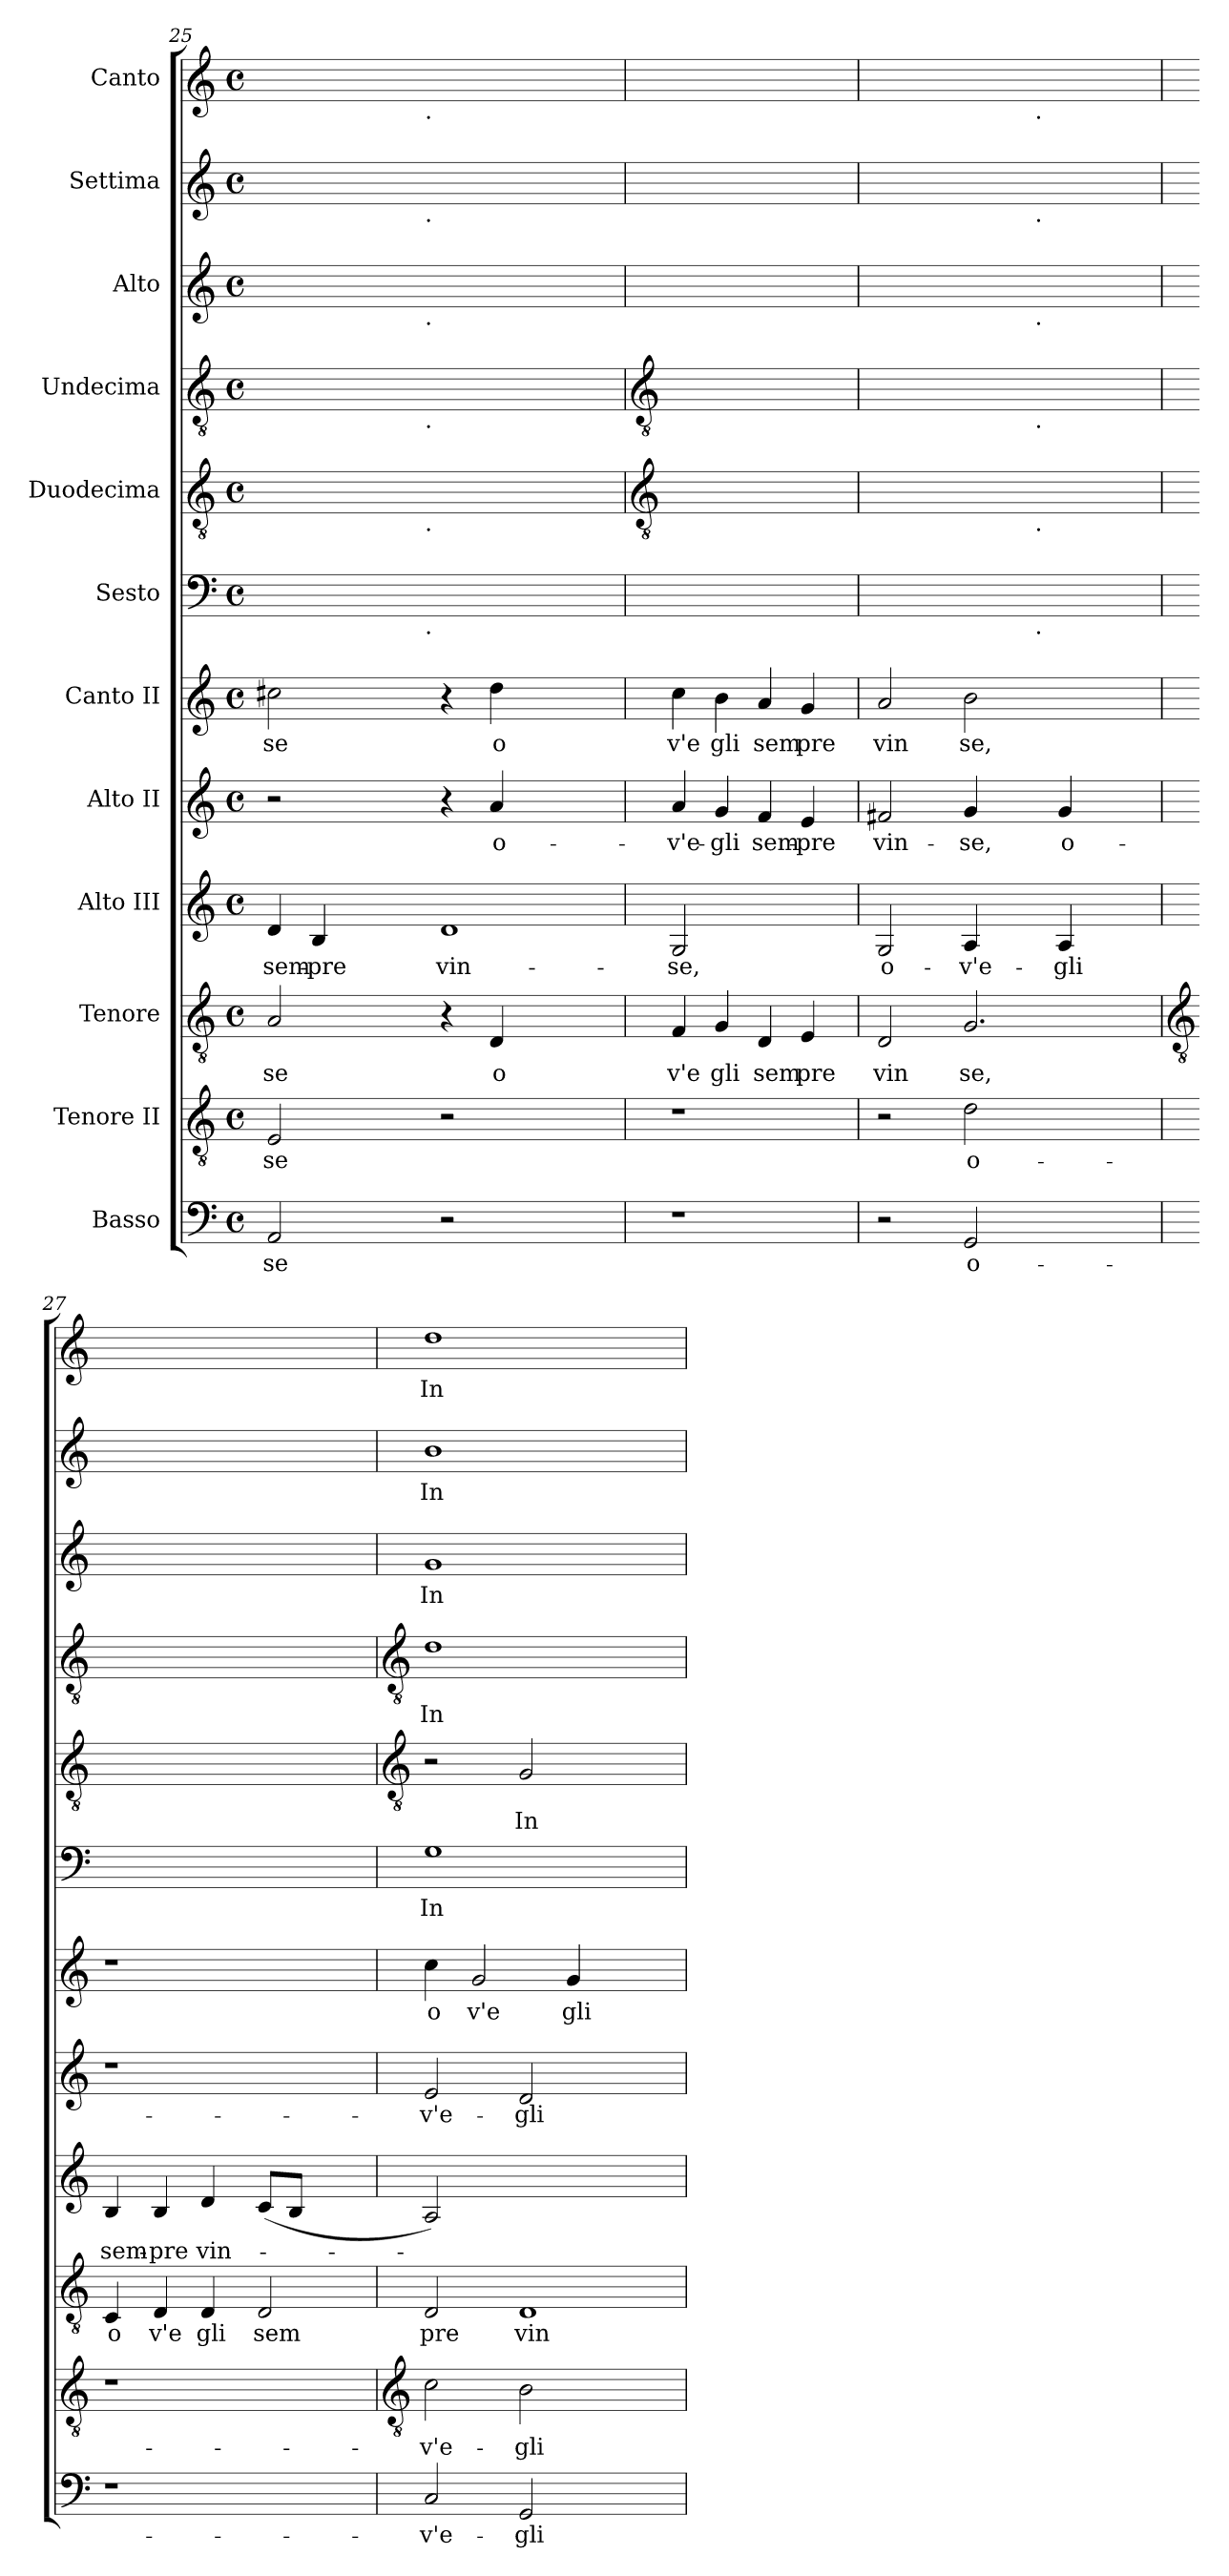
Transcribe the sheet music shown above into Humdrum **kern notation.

**kern	**text	**kern	**text	**kern	**text	**kern	**text	**kern	**text	**kern	**text	**kern	**text	**kern	**text	**kern	**text	**kern	**text	**kern	**text	**kern	**text
*part12	*part12	*part11	*part11	*part10	*part10	*part9	*part9	*part8	*part8	*part7	*part7	*part6	*part6	*part5	*part5	*part4	*part4	*part3	*part3	*part2	*part2	*part1	*part1
*staff12	*staff12	*staff11	*staff11	*staff10	*staff10	*staff9	*staff9	*staff8	*staff8	*staff7	*staff7	*staff6	*staff6	*staff5	*staff5	*staff4	*staff4	*staff3	*staff3	*staff2	*staff2	*staff1	*staff1
*I"Basso	*	*I"Tenore II	*	*I"Tenore	*	*I"Alto III	*	*I"Alto II	*	*I"Canto II	*	*I"Sesto	*	*I"Duodecima	*	*I"Undecima	*	*I"Alto	*	*I"Settima	*	*I"Canto	*
*clefF4	*	*clefGv2	*	*clefGv2	*	*clefG2	*	*clefG2	*	*clefG2	*	*clefF4	*	*clefGv2	*	*clefGv2	*	*clefG2	*	*clefG2	*	*clefG2	*
*k[]	*	*k[]	*	*k[]	*	*k[]	*	*k[]	*	*k[]	*	*k[]	*	*k[]	*	*k[]	*	*k[]	*	*k[]	*	*k[]	*
*C:	*	*C:	*	*C:	*	*C:	*	*C:	*	*C:	*	*C:	*	*C:	*	*C:	*	*C:	*	*C:	*	*C:	*
*M4/4	*	*M4/4	*	*M4/4	*	*M4/4	*	*M4/4	*	*M4/4	*	*M4/4	*	*M4/4	*	*M4/4	*	*M4/4	*	*M4/4	*	*M4/4	*
*met(c)	*	*met(c)	*	*met(c)	*	*met(c)	*	*met(c)	*	*met(c)	*	*met(c)	*	*met(c)	*	*met(c)	*	*met(c)	*	*met(c)	*	*met(c)	*
=25B	=25B	=25B	=25B	=25B	=25B	=25B	=25B	=25B	=25B	=25B	=25B	=25B	=25B	=25B	=25B	=25B	=25B	=25B	=25B	=25B	=25B	=25B	=25B
!	!LO:LY:b	!	!LO:LY:b	!	!LO:LY:b	!	!LO:LY:b	!	!	!	!LO:LY:b	!	!	!	!	!	!	!	!	!	!	!	!
2AA/	-se	2E/	-se	2A/	se	4d/	sem-	2r	.	2cc#X\	se	4ryy	.	4ryy	.	4ryy	.	4ryy	.	4ryy	.	4ryy	.
!	!	!	!	!	!	!	!LO:LY:b	!	!	!	!	!	!	!	!	!	!	!	!	!	!	!	!
.	.	.	.	.	.	4B/	-pre	.	.	.	.	64ryy	.	64ryy	.	64ryy	.	64ryy	.	64ryy	.	64ryy	.
.	.	.	.	.	.	.	.	.	.	.	.	64ryy	.	64ryy	.	64ryy	.	64ryy	.	64ryy	.	64ryy	.
.	.	.	.	.	.	.	.	.	.	.	.	64ryy	.	64ryy	.	64ryy	.	64ryy	.	64ryy	.	64ryy	.
.	.	.	.	.	.	.	.	.	.	.	.	64ryy	.	64ryy	.	64ryy	.	64ryy	.	64ryy	.	64ryy	.
.	.	.	.	.	.	.	.	.	.	.	.	64ryy	.	64ryy	.	64ryy	.	64ryy	.	64ryy	.	64ryy	.
.	.	.	.	.	.	.	.	.	.	.	.	64ryy	.	64ryy	.	64ryy	.	64ryy	.	64ryy	.	64ryy	.
.	.	.	.	.	.	.	.	.	.	.	.	64ryy	.	64ryy	.	64ryy	.	64ryy	.	64ryy	.	64ryy	.
.	.	.	.	.	.	.	.	.	.	.	.	64ryy	.	64ryy	.	64ryy	.	64ryy	.	64ryy	.	64ryy	.
.	.	.	.	.	.	.	.	.	.	.	.	64ryy	.	64ryy	.	64ryy	.	64ryy	.	64ryy	.	64ryy	.
.	.	.	.	.	.	.	.	.	.	.	.	64ryy	.	64ryy	.	64ryy	.	64ryy	.	64ryy	.	64ryy	.
.	.	.	.	.	.	.	.	.	.	.	.	64ryy	.	64ryy	.	64ryy	.	64ryy	.	64ryy	.	64ryy	.
.	.	.	.	.	.	.	.	.	.	.	.	64ryy	.	64ryy	.	64ryy	.	64ryy	.	64ryy	.	64ryy	.
.	.	.	.	.	.	.	.	.	.	.	.	64ryy	.	64ryy	.	64ryy	.	64ryy	.	64ryy	.	64ryy	.
.	.	.	.	.	.	.	.	.	.	.	.	64ryy	.	64ryy	.	64ryy	.	64ryy	.	64ryy	.	64ryy	.
!	!	!	!	!	!	!	!	!	!	!	!	!	!	!	!	!	!	!	!	!	!	!LO:TX:b:t=.	!
!	!	!	!	!	!	!	!	!	!	!	!	!	!	!	!	!	!	!	!	!LO:TX:b:t=.	!	!	!
!	!	!	!	!	!	!	!	!	!	!	!	!	!	!	!	!	!	!LO:TX:b:t=.	!	!	!	!	!
!	!	!	!	!	!	!	!	!	!	!	!	!	!	!	!	!LO:TX:b:t=.	!	!	!	!	!	!	!
!	!	!	!	!	!	!	!	!	!	!	!	!	!	!LO:TX:b:t=.	!	!	!	!	!	!	!	!	!
!	!	!	!	!	!	!	!	!	!	!	!	!LO:TX:b:t=.	!	!	!	!	!	!	!	!	!	!	!
.	.	.	.	.	.	.	.	.	.	.	.	64ryy	.	64ryy	.	64ryy	.	64ryy	.	64ryy	.	64ryy	.
.	.	.	.	.	.	.	.	.	.	.	.	4ryy	.	4ryy	.	4ryy	.	4ryy	.	4ryy	.	4ryy	.
!	!	!	!	!	!	!	!LO:LY:b	!	!	!	!	!	!	!	!	!	!	!	!	!	!	!	!
2r	.	2r	.	4r	.	1d	vin-	4r	.	4r	.	.	.	.	.	.	.	.	.	.	.	.	.
.	.	.	.	.	.	.	.	.	.	.	.	2ryy	.	2ryy	.	2ryy	.	2ryy	.	2ryy	.	2ryy	.
!	!	!	!	!	!LO:LY:b	!	!	!	!LO:LY:b	!	!LO:LY:b	!	!	!	!	!	!	!	!	!	!	!	!
.	.	.	.	4D/	o	.	.	4a/	o-	4dd\	o	.	.	.	.	.	.	.	.	.	.	.	.
2ryy	.	2ryy	.	2ryy	.	.	.	2ryy	.	2ryy	.	.	.	.	.	.	.	.	.	.	.	.	.
.	.	.	.	.	.	.	.	.	.	.	.	4ryy	.	4ryy	.	4ryy	.	4ryy	.	4ryy	.	4ryy	.
.	.	.	.	.	.	.	.	.	.	.	.	64ryy	.	64ryy	.	64ryy	.	64ryy	.	64ryy	.	64ryy	.
!!LO:LB:g=z
=26	=26	=26	=26	=26	=26	=26	=26	=26	=26	=26	=26	=26	=26	=26	=26	=26	=26	=26	=26	=26	=26	=26	=26
*	*	*	*	*	*	*	*	*	*	*	*	*	*	*clefGv2	*	*clefGv2	*	*	*	*	*	*	*
!	!	!	!	!	!LO:LY:b	!	!LO:LY:b	!	!LO:LY:b	!	!LO:LY:b	!	!	!	!	!	!	!	!	!	!	!	!
1r	.	1r	.	4F/	v'e	2G/	-se,	4a/	-v'e-	4cc\	v'e	4ryy	.	4ryy	.	4ryy	.	4ryy	.	4ryy	.	4ryy	.
!	!	!	!	!	!LO:LY:b	!	!	!	!LO:LY:b	!	!LO:LY:b	!	!	!	!	!	!	!	!	!	!	!	!
.	.	.	.	4G/	gli	.	.	4g/	-gli	4b\	gli	4ryy	.	4ryy	.	4ryy	.	4ryy	.	4ryy	.	4ryy	.
!	!	!	!	!	!LO:LY:b	!	!	!	!LO:LY:b	!	!LO:LY:b	!	!	!	!	!	!	!	!	!	!	!	!
.	.	.	.	4D/	sem	2ryy	.	4f/	sem-	4a/	sem	4ryy	.	4ryy	.	4ryy	.	4ryy	.	4ryy	.	4ryy	.
!	!	!	!	!	!LO:LY:b	!	!	!	!LO:LY:b	!	!LO:LY:b	!	!	!	!	!	!	!	!	!	!	!	!
.	.	.	.	4E/	pre	.	.	4e/	-pre	4g/	pre	64ryy	.	64ryy	.	64ryy	.	64ryy	.	64ryy	.	64ryy	.
.	.	.	.	.	.	.	.	.	.	.	.	4ryy	.	4ryy	.	4ryy	.	4ryy	.	4ryy	.	4ryy	.
64ryy	.	64ryy	.	64ryy	.	64ryy	.	64ryy	.	64ryy	.	.	.	.	.	.	.	.	.	.	.	.	.
!!LO:LB:g=z
=27A	=27A	=27A	=27A	=27A	=27A	=27A	=27A	=27A	=27A	=27A	=27A	=27A	=27A	=27A	=27A	=27A	=27A	=27A	=27A	=27A	=27A	=27A	=27A
!	!	!	!	!	!LO:LY:b	!	!LO:LY:b	!	!LO:LY:b	!	!LO:LY:b	!	!	!	!	!	!	!	!	!	!	!	!
2r	.	2r	.	2D/	vin	2G/	o-	2f#X/	vin-	2a/	vin	4ryy	.	4ryy	.	4ryy	.	4ryy	.	4ryy	.	4ryy	.
.	.	.	.	.	.	.	.	.	.	.	.	4ryy	.	4ryy	.	4ryy	.	4ryy	.	4ryy	.	4ryy	.
!	!LO:LY:b	!	!LO:LY:b	!	!LO:LY:b	!	!LO:LY:b	!	!LO:LY:b	!	!LO:LY:b	!	!	!	!	!	!	!	!	!	!	!	!
2GG/	o-	2d\	o-	2.G/	se,	4A/	-v'e-	4g/	-se,	2b\	se,	32ryy	.	32ryy	.	32ryy	.	32ryy	.	32ryy	.	32ryy	.
.	.	.	.	.	.	.	.	.	.	.	.	32ryy	.	32ryy	.	32ryy	.	32ryy	.	32ryy	.	32ryy	.
.	.	.	.	.	.	.	.	.	.	.	.	32ryy	.	32ryy	.	32ryy	.	32ryy	.	32ryy	.	32ryy	.
.	.	.	.	.	.	.	.	.	.	.	.	32ryy	.	32ryy	.	32ryy	.	32ryy	.	32ryy	.	32ryy	.
.	.	.	.	.	.	.	.	.	.	.	.	32ryy	.	32ryy	.	32ryy	.	32ryy	.	32ryy	.	32ryy	.
.	.	.	.	.	.	.	.	.	.	.	.	32ryy	.	32ryy	.	32ryy	.	32ryy	.	32ryy	.	32ryy	.
!	!	!	!	!	!	!	!	!	!	!	!	!	!	!	!	!	!	!	!	!	!	!LO:TX:b:t=.	!
!	!	!	!	!	!	!	!	!	!	!	!	!	!	!	!	!	!	!	!	!LO:TX:b:t=.	!	!	!
!	!	!	!	!	!	!	!	!	!	!	!	!	!	!	!	!	!	!LO:TX:b:t=.	!	!	!	!	!
!	!	!	!	!	!	!	!	!	!	!	!	!	!	!	!	!LO:TX:b:t=.	!	!	!	!	!	!	!
!	!	!	!	!	!	!	!	!	!	!	!	!	!	!LO:TX:b:t=.	!	!	!	!	!	!	!	!	!
!	!	!	!	!	!	!	!	!	!	!	!	!LO:TX:b:t=.	!	!	!	!	!	!	!	!	!	!	!
.	.	.	.	.	.	.	.	.	.	.	.	32ryy	.	32ryy	.	32ryy	.	32ryy	.	32ryy	.	32ryy	.
.	.	.	.	.	.	.	.	.	.	.	.	4ryy	.	4ryy	.	4ryy	.	4ryy	.	4ryy	.	4ryy	.
!	!	!	!	!	!	!	!LO:LY:b	!	!LO:LY:b	!	!	!	!	!	!	!	!	!	!	!	!	!	!
.	.	.	.	.	.	4A/	-gli	4g/	o-	.	.	.	.	.	.	.	.	.	.	.	.	.	.
.	.	.	.	.	.	.	.	.	.	.	.	4ryy	.	4ryy	.	4ryy	.	4ryy	.	4ryy	.	4ryy	.
4ryy	.	4ryy	.	.	.	4ryy	.	4ryy	.	4ryy	.	.	.	.	.	.	.	.	.	.	.	.	.
.	.	.	.	.	.	.	.	.	.	.	.	32ryy	.	32ryy	.	32ryy	.	32ryy	.	32ryy	.	32ryy	.
!!LO:LB:g=z
=27B	=27B	=27B	=27B	=27B	=27B	=27B	=27B	=27B	=27B	=27B	=27B	=27B	=27B	=27B	=27B	=27B	=27B	=27B	=27B	=27B	=27B	=27B	=27B
*	*	*	*	*clefGv2	*	*	*	*	*	*	*	*	*	*	*	*	*	*	*	*	*	*	*
!	!	!	!	!	!LO:LY:b	!	!LO:LY:b	!	!	!	!	!	!	!	!	!	!	!	!	!	!	!	!
1r	.	1r	.	4C/	o	4B/	sem-	1r	.	1r	.	4ryy	.	4ryy	.	4ryy	.	4ryy	.	4ryy	.	4ryy	.
!	!	!	!	!	!LO:LY:b	!	!LO:LY:b	!	!	!	!	!	!	!	!	!	!	!	!	!	!	!	!
.	.	.	.	4D/	v'e	4B/	-pre	.	.	.	.	4ryy	.	4ryy	.	4ryy	.	4ryy	.	4ryy	.	4ryy	.
!	!	!	!	!	!LO:LY:b	!	!LO:LY:b	!	!	!	!	!	!	!	!	!	!	!	!	!	!	!	!
.	.	.	.	4D/	gli	4d/	vin-	.	.	.	.	32ryy	.	32ryy	.	32ryy	.	32ryy	.	32ryy	.	32ryy	.
.	.	.	.	.	.	.	.	.	.	.	.	2ryy	.	2ryy	.	2ryy	.	2ryy	.	2ryy	.	2ryy	.
!	!	!	!	!	!LO:LY:b	!	!	!	!	!	!	!	!	!	!	!	!	!	!	!	!	!	!
.	.	.	.	2D/	sem	(<8c/L	.	.	.	.	.	.	.	.	.	.	.	.	.	.	.	.	.
.	.	.	.	.	.	8B/J	.	.	.	.	.	.	.	.	.	.	.	.	.	.	.	.	.
4ryy	.	4ryy	.	.	.	4ryy	.	4ryy	.	4ryy	.	.	.	.	.	.	.	.	.	.	.	.	.
.	.	.	.	.	.	.	.	.	.	.	.	8..ryy	.	8..ryy	.	8..ryy	.	8..ryy	.	8..ryy	.	8..ryy	.
!!LO:LB:g=z
=28	=28	=28	=28	=28	=28	=28	=28	=28	=28	=28	=28	=28	=28	=28	=28	=28	=28	=28	=28	=28	=28	=28	=28
*	*	*clefGv2	*	*	*	*	*	*	*	*	*	*	*	*clefGv2	*	*clefGv2	*	*	*	*	*	*	*
!	!LO:LY:b	!	!LO:LY:b	!	!LO:LY:b	!	!	!	!LO:LY:b	!	!LO:LY:b	!	!LO:LY:b	!	!	!	!LO:LY:b	!	!LO:LY:b	!	!LO:LY:b	!	!LO:LY:b
2C/	-v'e-	2c\	-v'e-	2D/	pre	2A/)	.	2e/	-v'e-	4cc\	o	1G	In	2r	.	1d	In	1g	In	1b	In	1dd	In
!	!	!	!	!	!	!	!	!	!	!	!LO:LY:b	!	!	!	!	!	!	!	!	!	!	!	!
.	.	.	.	.	.	.	.	.	.	2g/	v'e	.	.	.	.	.	.	.	.	.	.	.	.
!	!LO:LY:b	!	!LO:LY:b	!	!LO:LY:b	!	!	!	!LO:LY:b	!	!	!	!	!	!LO:LY:b	!	!	!	!	!	!	!	!
2GG/	-gli	2B\	-gli	1D	vin	1ryy	.	2d/	-gli	.	.	.	.	2G/	In	.	.	.	.	.	.	.	.
!	!	!	!	!	!	!	!	!	!	!	!LO:LY:b	!	!	!	!	!	!	!	!	!	!	!	!
.	.	.	.	.	.	.	.	.	.	4g/	gli	.	.	.	.	.	.	.	.	.	.	.	.
2ryy	.	2ryy	.	.	.	.	.	2ryy	.	2ryy	.	2ryy	.	2ryy	.	2ryy	.	2ryy	.	2ryy	.	2ryy	.
=	=	=	=	=	=	=	=	=	=	=	=	=	=	=	=	=	=	=	=	=	=	=	=
*-	*-	*-	*-	*-	*-	*-	*-	*-	*-	*-	*-	*-	*-	*-	*-	*-	*-	*-	*-	*-	*-	*-	*-
